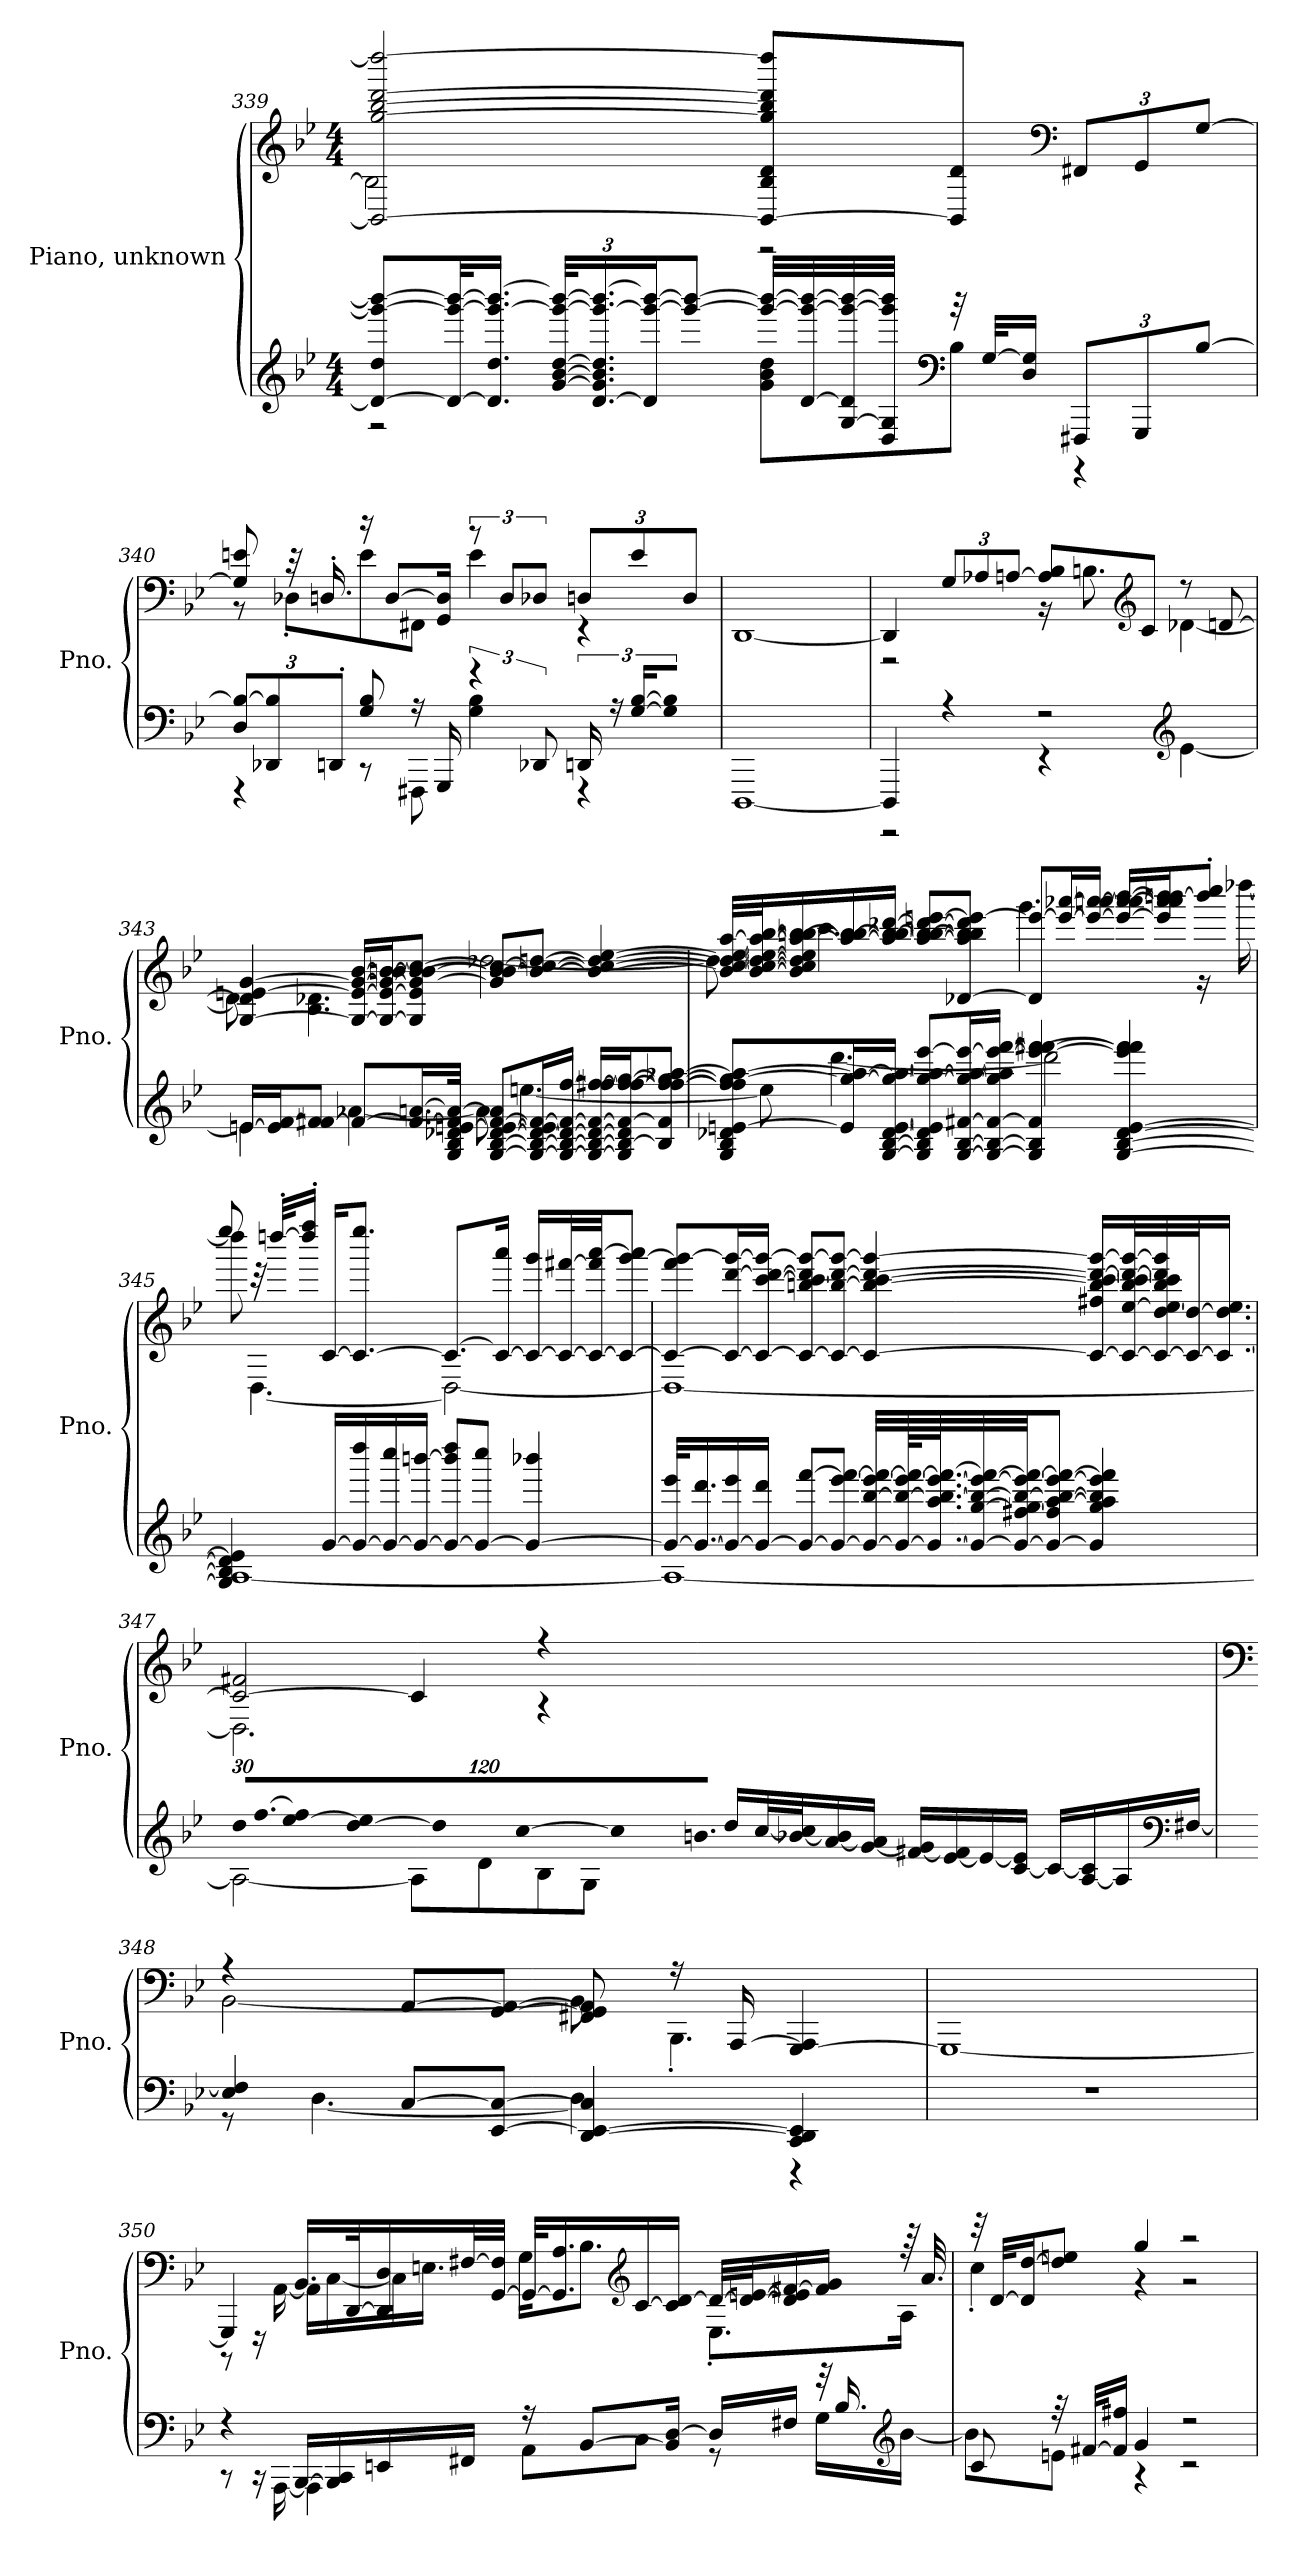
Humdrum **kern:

**kern	**kern
*part1	*part1
*staff2	*staff1
*I"Piano, unknown	*
*I'Pno.	*
!!LO:LB:g=z
*clefG2	*clefG2
*k[b-e-]	*k[b-e-]
*M4/4	*M4/4
=339	=339
*^	*^
8d/_ 8dd/ 8ggg/_ 8bbb-/_L	2r	2BB-/_ [2gg/ [2bb-/ [2ddd/ 2dddd/_	2B-\]
32d/_ 32ggg/_ 32bbb-/_KL	.	.	.
16.d/] 16.dd/ 16.ggg/_ 16.bbb-/_JJ	.	.	.
*Xbrackettup	*	*	*
[48g/ [48b-/ [48dd/ 48ggg/_ 48bbb-/_KLL	.	.	.
[24.d/ 24.g/] 24.b-/] 24.dd/] 24.ggg/_ 24.bbb-/_	.	.	.
24d/] 24ggg/_ 24bbb-/_J	.	.	.
8ggg/_ 8bbb-/_J	.	.	.
32ggg/_ 32bbb-/_LLL	8g\ 8b-\ 8dd\L	8BB-/_ 8B-/ 8d/ 8gg/] 8bb-/] 8ddd/] 8dddd/]L	2r
[32d/ 32ggg/_ 32bbb-/_	.	.	.
[32G/ 32d/] 32ggg/_ 32bbb-/_	.	.	.
32D/ 32G/] 32ggg/] 32bbb-/]JJJ	.	.	.
*clefF4	*	*	*
32r	8B-\J	8BB-/] 8d/J	.
[32G/KLL	.	.	.
16D/ 16G/]JJ	.	.	.
*	*	*clefF4	*
*	*	*Xbrackettup	*
12FFF#X/L	4r	12FF#X/L	.
12GGG/	.	12GG/	.
[12B-/J	.	[12G/J	.
!!LO:LB:g=z	!!
=340	=340	=340	=340
12D/ 12B-/_L	4r	8G/] 8en/	8r
12DD-X/ 12B-/]	.	.	.
.	.	32r	8D-X'\L
.	.	16.Dn'/	.
12DDn'/J	.	.	.
8G/ 8B-/	8r	16r	8e\
.	.	[8D/L	.
16r	8FFF#X\	.	8FF#X\J
16GGG/	.	16GG/ 16D/]Jk	.
*brackettup	*	*brackettup	*
6r	4G\ 4B-\	12r	4e\
.	.	12D/L	.
12DD-X/	.	12D-X/J	.
*	*	*Xbrackettup	*
24DDn/	4r	12Dn/L	4r
24r	.	.	.
[24G/ [24B-/KL	.	12e/	.
8G/] 8B-/]J	.	.	.
.	.	12D/J	.
*v	*v	*	*
*	*v	*v
=341	=341
[1DDD	[1DD
=342	=342
*^	*^
4DDD/]	2r	4DD/]	2r
4r	.	12G/L	.
.	.	12A-X/	.
.	.	[12An/J	.
2r	4r	8A/] 8B-/L	16r
.	.	.	8.Bn\
*	*	*clefG2	*
.	.	8c/J	.
*clefG2	*	*	*
.	[4e-\	8r	[4d-X\
.	.	[8dn/	.
!!LO:LB:g=z	!!
=343	=343	=343	=343
[16en/LL	4e-\]	[4G/ 4d/] [4en/ [4g/	8d-\]
16e/] [16f/J	.	.	.
8f/] [8f#X/J	.	.	4.B-\ 4.d-X\
8f#/L_	[4a-X\	16G/_ 16e/_ 16g/_ [16b-/LL	.
.	.	16G/_ 16e/_ 16g/_ 16b-/_ [16bn/J	.
16.f#/_ [16.an/L	.	8G/] 8e/] 8g/_ 8b-/_ 8b/_ [8cc/J	.
32G/ 32B-/ 32d-X/ [32en/ 32f#/] 32a/_JJk	.	.	.
[8G/ [8B-/ [8d-/ 8e/_ [8f#/ 8a/]L	8a-\]	8g/] 8b-/] 8b/_ 8cc/_L	[2dd-X\
16G/_ 16B-/_ 16d-/_ 16e/] 16f#/_L	[4.een\	8b/_ 8cc/_ [8ddn/J	.
16G/_ 16B-/_ 16d-/_ 16f#/_ [16ff/JJ	.	.	.
16G/_ 16B-/_ 16d-/_ 16f#/_ 16ff/_ [16ff#X/LL	.	4b/_ 4cc/_ 4dd/_ [4ee-/	.
16G/] 16B-/_ 16d-/] 16f#/_ 16ff/_ 16ff#/_ [16gg/J	.	.	.
8B-/] 8f#/] 8ff/_ 8ff#/_ 8gg/_ [8aa-X/J	.	.	.
!!LO:PB:g=z	!!
=344	=344	=344	=344
8G/ 8B-/ 8d-X/ [8en/ 8ff/] 8ff#/] 8gg/_ 8aa-/_L	8ee\]	32b/_ 32cc/_ 32dd/_ 32ee-/_ [32aa/LLL	8dd-\]
.	.	32b/_ 32cc/_ 32dd/_ 32ee-/_ 32aa/_ [32bb-/J	.
.	.	16b/] 16cc/] 16dd/] 16ee-/] 16aa/_ 16bb-/_ [16bbn/	.
16e/] 16gg/_ 16aa-/_L	[4.ddd\	16aa/_ 16bb-/_ 16bb/_	4.ccc\
[16G/ [16B-/ [16d-/ [16e/ 16gg/_ 16aa-/_JJ	.	16aa/_ 16bb-/_ 16bb/_ [16ddd-X/JJ	.
8G/] 8B-/] 8d-/] 8e/] 8gg/_ 8aa-/_ [8eee-/L	.	8aa/_ 8bb-/_ 8bb/_ 8ddd-/_ [8eeen/L	.
[16G/ [16B-/ [16f#X/ 16gg/_ 16aa-/_ 16eee-/_L	.	[8d-X/ 8aa/] 8bb-/] 8bb/] 8ddd-/] 8eee/_J	.
16G/_ 16B-/_ 16f#/_ 16gg/] 16aa-/] 16eee-/_ [16fff/JJ	.	.	.
4G/] 4B-/] 4f#/] 4eee-/_ 4fff/_ [4fff#X/	2ddd\]	8d-/] 8eee/_L	4.ggg\
.	.	16eee/_ [16aaa-X/L	.
.	.	16eee/_ 16aaa-/_ [16aaan/JJ	.
[4G/ [4B-/ [4d-/ [4e/ 4eee-/] 4fff/] 4fff#/]	.	16eee/_ 16aaa-/_ 16aaa/_ [16bbb-/LL	.
.	.	16eee/] 16aaa-/] 16aaa/] 16bbb-/] [16bbbn/J	.
.	.	8bbb/]' 8cccc/'J	16r
.	.	.	[16dddd-X\
!!LO:LB:g=z	!!
=345	=345	=345	=345
4G/] 4B-/] 4d-/] 4e/]	[1A	8eeee-/	8dddd-\]
.	.	32r	[4.D\
.	.	[32ddddn'/KLL	.
.	.	16dddd/]' 16ffff/'JJ	.
[16g/LL	.	[16c/KL	.
16g/_ 16dddd/	.	8.c/_ 8.eeee-/J	.
16g/_ 16cccc/	.	.	.
16g/_ [16bbbn/JJ	.	.	.
8g/_ 8bbb/] 8dddd/L	.	8.c/L_	2D\_
8g/_ 8cccc/J	.	.	.
.	.	16c/_ 16aaa/Jk	.
4g/_ 4bbb-X/	.	16c/_ 16ggg/LL	.
.	.	32c/_ [32fff#X/L	.
.	.	32c/_ 32fff#/] [32aaa/JJ	.
.	.	8c/_ [8ggg/ 8aaa/]J	.
!!LO:LB:g=z	!!
=346	=346	=346	=346
32g/_ 32eee-/KLL	1A_	8c/_ 8fff/ 8ggg/_L	1D_
16.g/_ 16.ddd/	.	.	.
16g/_ 16eee-/	.	16c/_ [16ddd/ 16ggg/_L	.
16g/_ 16ddd/JJ	.	16c/_ [16ccc/ 16ddd/_ 16ggg/_JJ	.
8g/_ [8fff/L	.	8c/_ [8bbn/ 8ccc/] 8ddd/] 8ggg/_L	.
8g/_ [8eee-/ 8fff/_J	.	8c/_ 8bb/_ [8ddd/ 8ggg/_J	.
32g/_ [32bb-/ 32eee-/_ 32fff/_LLL	.	4c/_ 4bb/_ [4ccc/ 4ddd/_ 4ggg/_	.
128g/_ 128bb-/_ 128eee-/_ 128fff/_KL	.	.	.
64.g/_ 64.aa/ 64.bb-/_ 64.eee-/_ 64.fff/_J	.	.	.
32g/_ [32gg/ 32bb-/_ 32eee-/_ 32fff/_	.	.	.
32g/_ [32ff#X/ 32gg/] 32bb-/_ 32eee-/_ 32fff/_JJ	.	.	.
8g/_ 8ff#/] [8aa/ 8bb-/_ 8eee-/_ 8fff/_J	.	.	.
4g/] 4gg/ 4aa/] 4bb-/] 4eee-/] 4fff/]	.	16c/_ 16ff#X/ 16bb/_ 16ccc/_ 16ddd/_ 16ggg/_LL	.
.	.	32c/_ [32ee-/ 32bb/_ 32ccc/_ 32ddd/_ 32ggg/_L	.
.	.	32c/_ [32dd/ 32ee-/] 32bb/] 32ccc/] 32ddd/] 32ggg/]	.
.	.	32c/_ 32dd/_J	.
.	.	16.c/_ 16.dd/] 16.ee-/JJ	.
!!LO:LB:g=z	!!
=347	=347	=347	=347
*Xbrackettup	*	*	*
!LO:N:vis=64	!	!	!
960%17dd/KLLL	2A\_	2c/_ 2f#X/	2.D\]
!LO:N:vis=32.	!	!	!
[1920%103ff/	.	.	.
!LO:N:vis=32	!	!	!
[640%23ee-/ 640%23ff/]	.	.	.
!LO:N:vis=32	!	!	!
[640%23dd/ 640%23ee-/]	.	.	.
!LO:N:vis=64	!	!	!
960%17dd/L]	.	.	.
!LO:N:vis=64	!	!	!
[960%17cc/	.	.	.
!LO:N:vis=64	!	!	!
960%17cc/J]	.	.	.
!LO:N:vis=32.	!	!	!
1920%103bn/JJJ	.	.	.
16dd/LL	.	.	.
[32cc/L	.	.	.
[32b-X/ 32cc/]J	.	.	.
[16a/ 16b-/]	.	.	.
[16g/ 16a/]JJ	.	.	.
[16f#X/ 16g/]LL	8A\L]	4c/]	.
[16e-/ 16f#/]	.	.	.
16e-/_	8d\	.	.
[16c/ 16e-/]JJ	.	.	.
16c/LL_	8B-\	4r	4r
[16A/ 16c/]	.	.	.
16A/]	8G\J	.	.
*clefF4	*	*	*
[16F#X/JJ	.	.	.
!!LO:LB:g=z	!!
=348	=348	=348	=348
*	*	*clefF4	*
4E-/ 4F#/]	8r	4r	[2BB-\
.	[4.D\	.	.
[8C/L	.	[8AA/L	.
[8EE-/ 8C/_J	.	[8GG/ 8AA/_J	.
[4DD/ 4EE-/_ 4C/]	4D\]	8FF#X/ 8GG/] 8AA/]	8BB-\]
.	.	16r	4.BBB-'\
.	.	[16AAA/	.
4CC/ 4DD/] 4EE-/]	4r	[4GGG/ 4AAA/]	.
*v	*v	*	*
*	*v	*v
=349	=349
1r	1GGG_
!!LO:LB:g=z
=350	=350
*^	*^
4r	8r	4GGG/]	8r
.	16r	.	16r
.	[16AAA\	.	[16AA\
[16BBB-/LL	4AAA\]	16.BB-/LL	16AA\LL]
16BBB-/] 16CC/	.	.	[16C\
.	.	[32DD/K	.
16EEn/	.	16DD/] 16D/	32C\K]
.	.	.	16.En\JJ
16FF#X/JJ	.	[32F#X/L	.
.	.	[32GG/ 32F#/]JJJ	.
16r	8AA\L	32GG/KLL_	16G\KL
.	.	16.GG/] 16.A/	.
[8BB-/L	.	.	8.B-\J
*	*	*clefG2	*
.	8C\J	[16c/	.
16BB-/] [16D/Jk	.	16c/] [16d/JJ	.
16D/LL]	8r	32d/LLL_	8.E'\L
.	.	32d/_ [32en/J	.
16F#X/JJ	.	16d/] 16e/] [16f#X/	.
32r	16G\LL	16f#/] 16g/JJ	.
16.B-/	.	.	.
*clefG2	*	*	*
.	[16b-\JJ	64r	16A\Jk
.	.	32.a/	.
!!LO:PB:g=z	!!
=351	=351	=351	=351
8c/	8b-\L]	32r	4cc'\
.	.	[32d/KLL	.
.	.	16d/] [16dd/J	.
32r	8en\J	8dd/] 8een/J	.
[32f#X/KLL	.	.	.
16f#/] 16ff#X/JJ	.	.	.
4g/	4r	4gg/	4r
2r	2r	2r	2r
*v	*v	*	*
*	*v	*v
=	=
*-	*-
